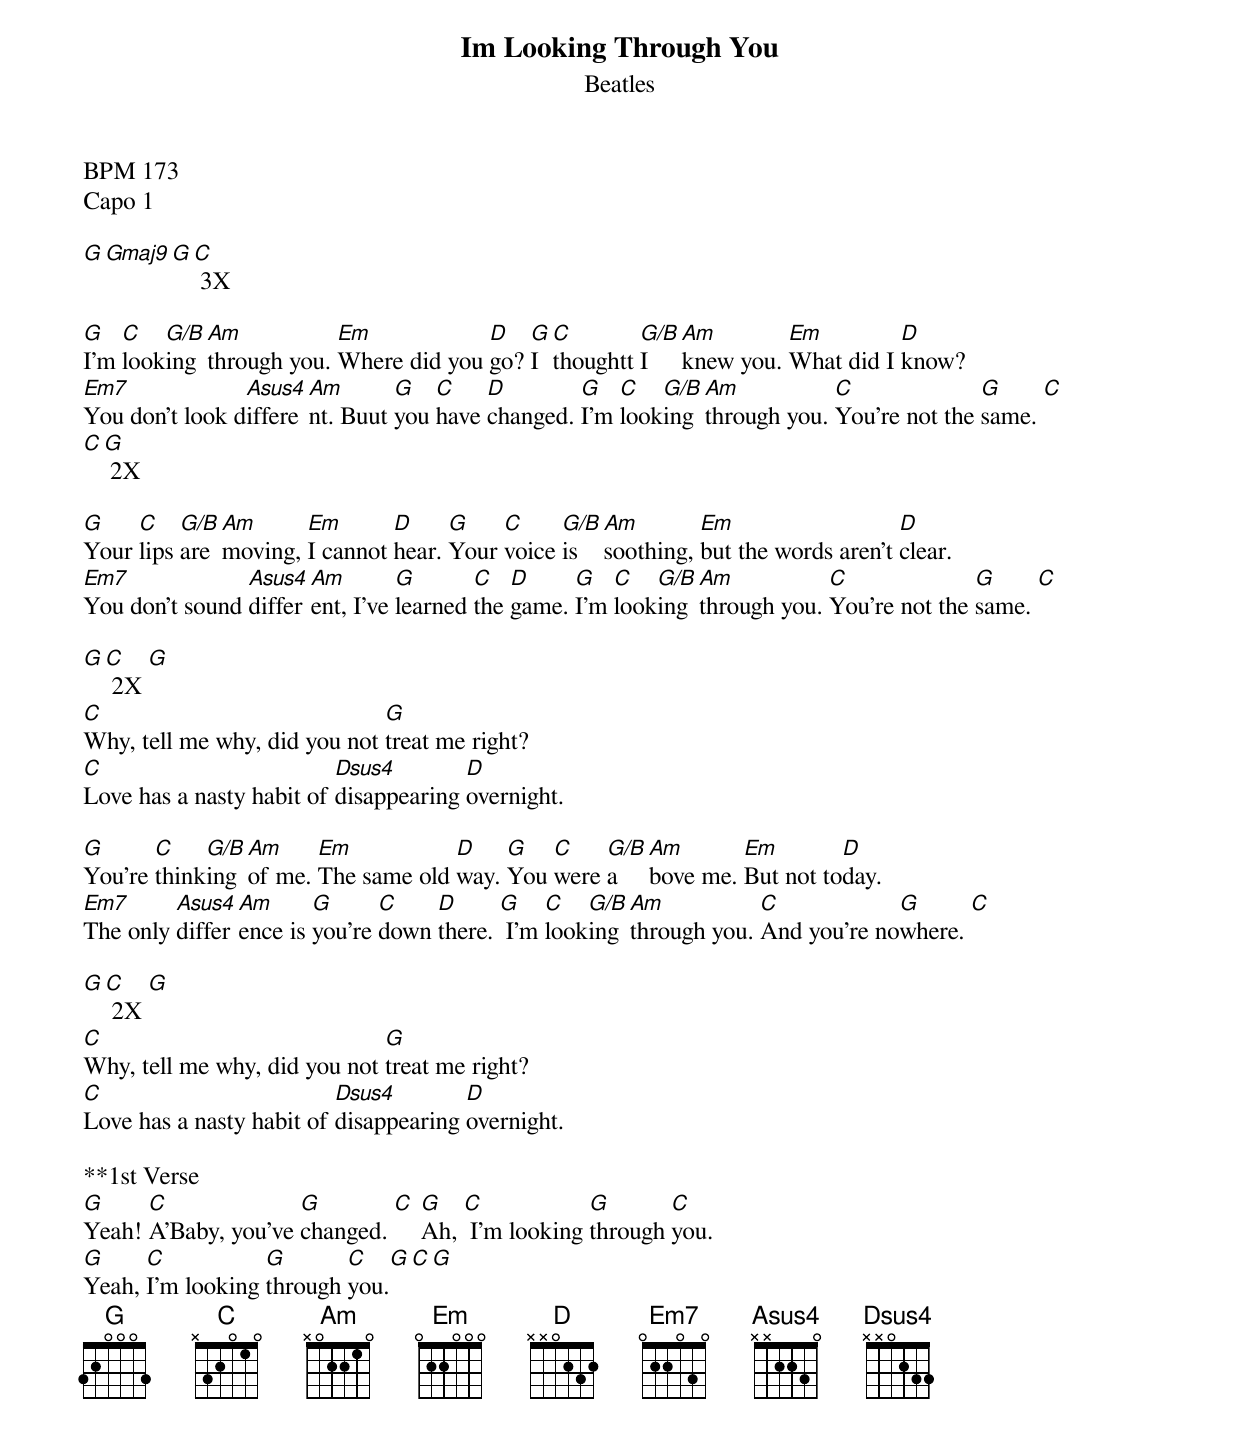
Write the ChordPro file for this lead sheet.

{title:Im Looking Through You}
{subtitle:Beatles}
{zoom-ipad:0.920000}
BPM 173
Capo 1

[G][Gmaj9][G][C] 3X

[G]I'm [C]look[G/B]ing [Am]through you. [Em]Where did you [D]go? [G]I [C]thoughtt [G/B]I [Am]knew you. [Em]What did I [D]know?
[Em7]You don't look d[Asus4]iffere[Am]nt. Buut [G]you [C]have [D]changed. [G]I'm [C]look[G/B]ing [Am]through you. [C]You're not the [G]same. [C]
[C][G] 2X

[G]Your [C]lips [G/B]are [Am]moving, [Em]I cannot [D]hear. [G]Your [C]voice [G/B]is  [Am]soothing, [Em]but the words aren't [D]clear.
[Em7]You don't sound [Asus4]differ[Am]ent, I've [G]learned [C]the [D]game. [G]I'm [C]look[G/B]ing [Am]through you. [C]You're not the [G]same. [C]

[G][C] 2X [G]
[C]Why, tell me why, did you not [G]treat me right?
[C]Love has a nasty habit of [Dsus4]disappearing [D]overnight.

[G]You're [C]think[G/B]ing [Am]of me. [Em]The same old [D]way. [G]You [C]were [G/B]a[Am]bove me. [Em]But not to[D]day.
[Em7]The only [Asus4]differ[Am]ence is [G]you're [C]down [D]there. [G] I'm [C]look[G/B]ing [Am]through you. [C]And you're no[G]where. [C]

[G][C] 2X [G]
[C]Why, tell me why, did you not [G]treat me right?
[C]Love has a nasty habit of [Dsus4]disappearing [D]overnight.

**1st Verse
[G]Yeah! [C]A’Baby, you've [G]changed. [C] [G]Ah, [C] I'm looking [G]through [C]you.
[G]Yeah, [C]I'm looking [G]through [C]you.[G][C][G]
